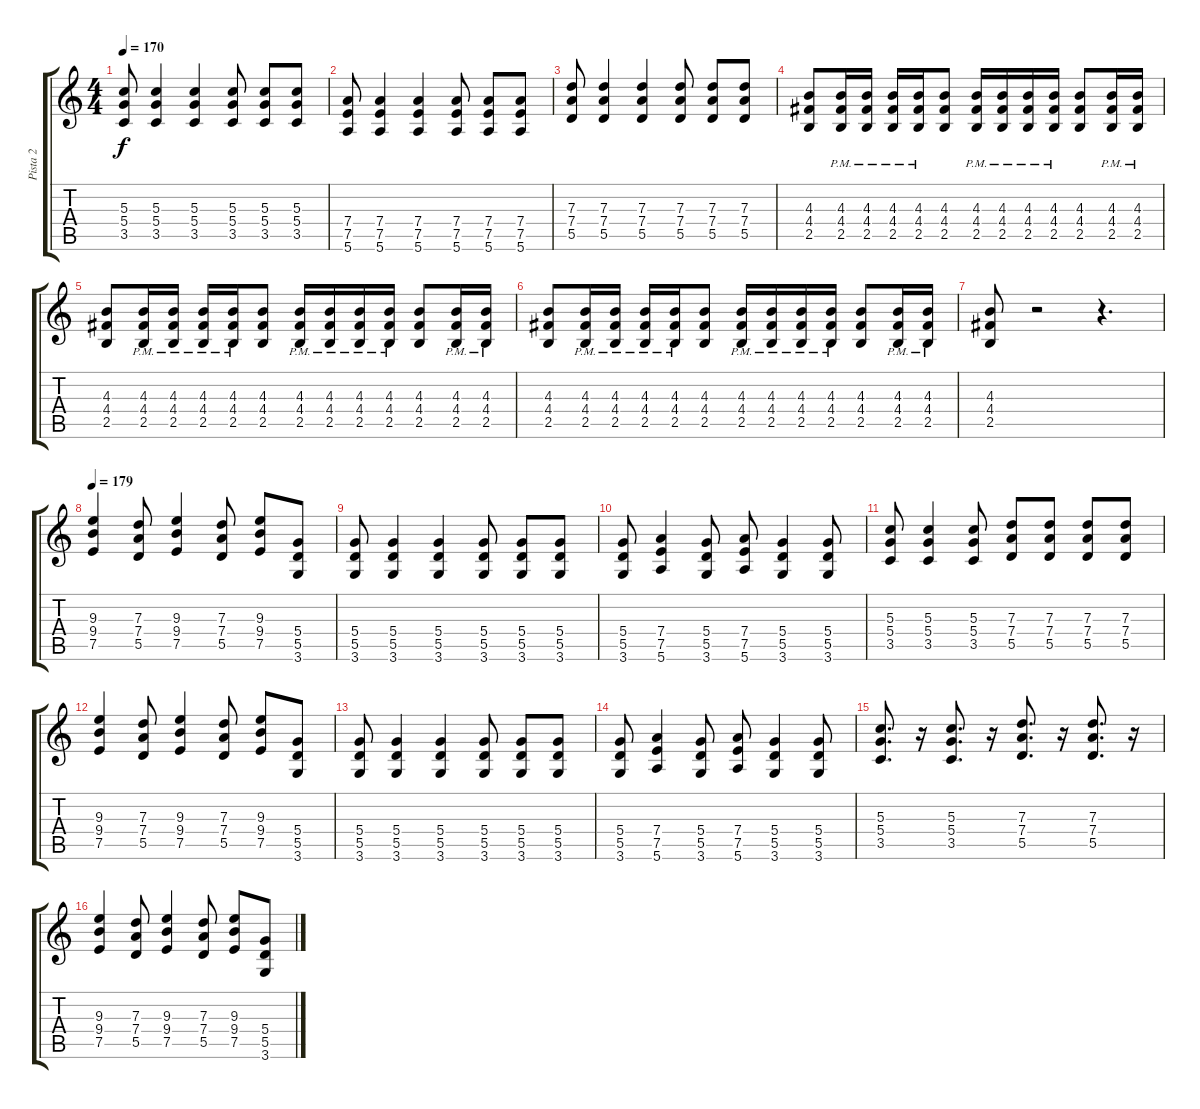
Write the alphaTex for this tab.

\track ("Pista 2" "Pista 2") {instrument distortionguitar}
\staff {score tabs}
\tuning (E4 B3 G3 D3 A2 E2) {hide}
\ts (4 4)
\tempo 170
\clef g2
\ks c
(5.3 5.4 3.5).8{dy f} (5.3 5.4 3.5).4 (5.3 5.4 3.5).4 (5.3 5.4 3.5).8 (5.3 5.4 3.5).8 (5.3 5.4 3.5).8 |
(7.4 7.5 5.6).8 (7.4 7.5 5.6).4 (7.4 7.5 5.6).4 (7.4 7.5 5.6).8 (7.4 7.5 5.6).8 (7.4 7.5 5.6).8 |
(7.3 7.4 5.5).8 (7.3 7.4 5.5).4 (7.3 7.4 5.5).4 (7.3 7.4 5.5).8 (7.3 7.4 5.5).8 (7.3 7.4 5.5).8 |
(4.3 4.4 2.5).8 (4.3{pm} 4.4{pm} 2.5{pm}).16 (4.3{pm} 4.4{pm} 2.5{pm}).16 (4.3{pm} 4.4{pm} 2.5{pm}).16 (4.3{pm} 4.4{pm} 2.5{pm}).16 (4.3 4.4 2.5).8 (4.3{pm} 4.4{pm} 2.5{pm}).16 (4.3{pm} 4.4{pm} 2.5{pm}).16 (4.3{pm} 4.4{pm} 2.5{pm}).16 (4.3{pm} 4.4{pm} 2.5{pm}).16 (4.3 4.4 2.5).8 (4.3{pm} 4.4{pm} 2.5{pm}).16 (4.3{pm} 4.4{pm} 2.5{pm}).16 |
(4.3 4.4 2.5).8 (4.3{pm} 4.4{pm} 2.5{pm}).16 (4.3{pm} 4.4{pm} 2.5{pm}).16 (4.3{pm} 4.4{pm} 2.5{pm}).16 (4.3{pm} 4.4{pm} 2.5{pm}).16 (4.3 4.4 2.5).8 (4.3{pm} 4.4{pm} 2.5{pm}).16 (4.3{pm} 4.4{pm} 2.5{pm}).16 (4.3{pm} 4.4{pm} 2.5{pm}).16 (4.3{pm} 4.4{pm} 2.5{pm}).16 (4.3 4.4 2.5).8 (4.3{pm} 4.4{pm} 2.5{pm}).16 (4.3{pm} 4.4{pm} 2.5{pm}).16 |
(4.3 4.4 2.5).8 (4.3{pm} 4.4{pm} 2.5{pm}).16 (4.3{pm} 4.4{pm} 2.5{pm}).16 (4.3{pm} 4.4{pm} 2.5{pm}).16 (4.3{pm} 4.4{pm} 2.5{pm}).16 (4.3 4.4 2.5).8 (4.3{pm} 4.4{pm} 2.5{pm}).16 (4.3{pm} 4.4{pm} 2.5{pm}).16 (4.3{pm} 4.4{pm} 2.5{pm}).16 (4.3{pm} 4.4{pm} 2.5{pm}).16 (4.3 4.4 2.5).8 (4.3{pm} 4.4{pm} 2.5{pm}).16 (4.3{pm} 4.4{pm} 2.5{pm}).16 |
(4.3 4.4 2.5).8 r.2 r.4{d} |
\tempo 179
(9.3 9.4 7.5).4 (7.3 7.4 5.5).8 (9.3 9.4 7.5).4 (7.3 7.4 5.5).8 (9.3 9.4 7.5).8 (5.4 5.5 3.6).8 |
(5.4 5.5 3.6).8 (5.4 5.5 3.6).4 (5.4 5.5 3.6).4 (5.4 5.5 3.6).8 (5.4 5.5 3.6).8 (5.4 5.5 3.6).8 |
(5.4 5.5 3.6).8 (7.4 7.5 5.6).4 (5.4 5.5 3.6).8 (7.4 7.5 5.6).8 (5.4 5.5 3.6).4 (5.4 5.5 3.6).8 |
(5.3 5.4 3.5).8 (5.3 5.4 3.5).4 (5.3 5.4 3.5).8 (7.3 7.4 5.5).8 (7.3 7.4 5.5).8 (7.3 7.4 5.5).8 (7.3 7.4 5.5).8 |
(9.3 9.4 7.5).4 (7.3 7.4 5.5).8 (9.3 9.4 7.5).4 (7.3 7.4 5.5).8 (9.3 9.4 7.5).8 (5.4 5.5 3.6).8 |
(5.4 5.5 3.6).8 (5.4 5.5 3.6).4 (5.4 5.5 3.6).4 (5.4 5.5 3.6).8 (5.4 5.5 3.6).8 (5.4 5.5 3.6).8 |
(5.4 5.5 3.6).8 (7.4 7.5 5.6).4 (5.4 5.5 3.6).8 (7.4 7.5 5.6).8 (5.4 5.5 3.6).4 (5.4 5.5 3.6).8 |
(5.3 5.4 3.5).8{d} r.16 (5.3 5.4 3.5).8{d} r.16 (7.3 7.4 5.5).8{d} r.16 (7.3 7.4 5.5).8{d} r.16 |
(9.3 9.4 7.5).4 (7.3 7.4 5.5).8 (9.3 9.4 7.5).4 (7.3 7.4 5.5).8 (9.3 9.4 7.5).8 (5.4 5.5 3.6).8
